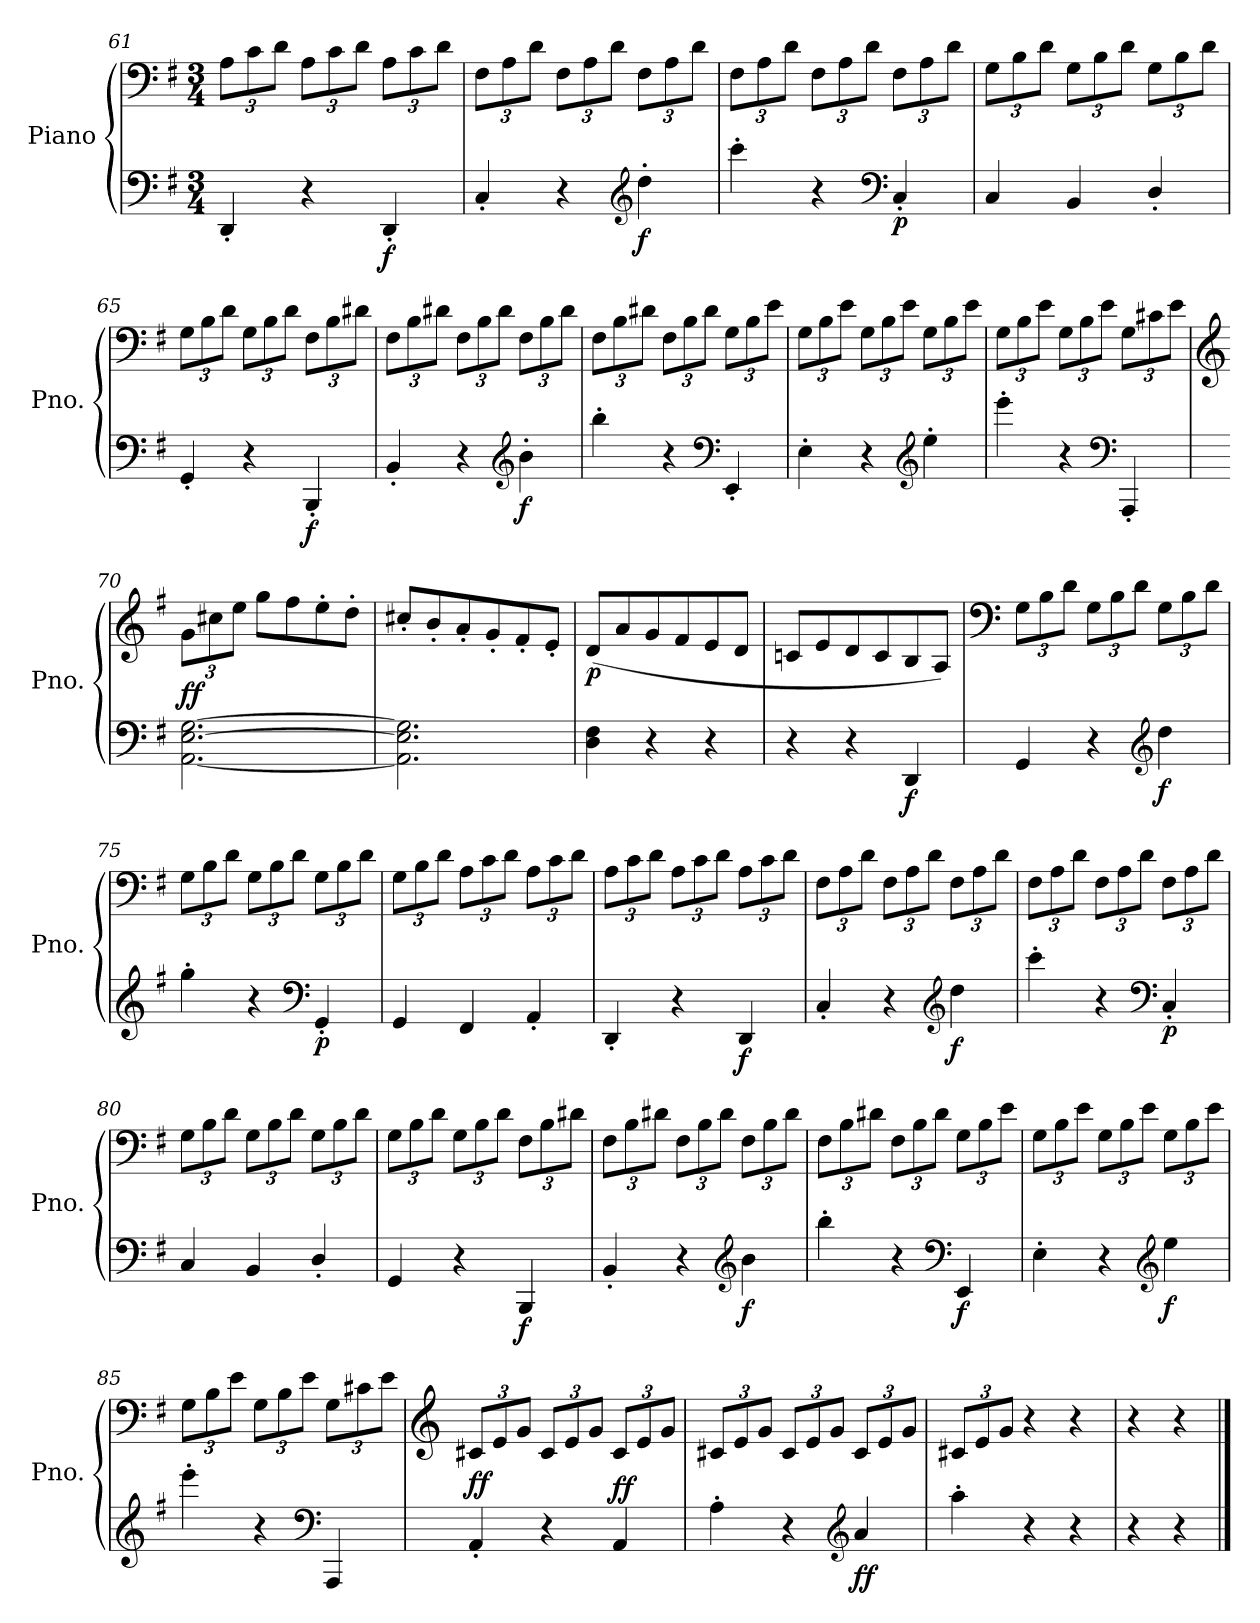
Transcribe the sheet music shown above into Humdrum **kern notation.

**kern	**kern	**dynam
*part1	*part1	*part1
*staff2	*staff1	*staff1/2
*I"Piano	*	*
*I'Pno.	*	*
*clefF4	*clefF4	*
*k[f#]	*k[f#]	*
*M3/4	*M3/4	*
*	*Xbrackettup	*
=61	=61	=61
4DD'/	12A\L	.
.	12c\	.
.	12d\J	.
4r	12A\L	.
.	12c\	.
.	12d\J	.
!	!	!LO:DY:b=2
4DD'/	12A\L	f
.	12c\	.
.	12d\J	.
=62	=62	=62
4C'/	12F#\L	.
.	12A\	.
.	12d\J	.
4r	12F#\L	.
.	12A\	.
.	12d\J	.
*clefG2	*	*
!	!	!LO:DY:b=2
4dd'\	12F#\L	f
.	12A\	.
.	12d\J	.
!!LO:LB:g=z
=63	=63	=63
4ccc'\	12F#\L	.
.	12A\	.
.	12d\J	.
4r	12F#\L	.
.	12A\	.
.	12d\J	.
*clefF4	*	*
!	!	!LO:DY:b=2
4C'/	12F#\L	p
.	12A\	.
.	12d\J	.
=64	=64	=64
4C/	12G\L	.
.	12B\	.
.	12d\J	.
4BB/	12G\L	.
.	12B\	.
.	12d\J	.
4D'/	12G\L	.
.	12B\	.
.	12d\J	.
=65	=65	=65
4GG'/	12G\L	.
.	12B\	.
.	12d\J	.
4r	12G\L	.
.	12B\	.
.	12d\J	.
!	!	!LO:DY:b=2
4BBB'/	12F#\L	f
.	12B\	.
.	12d#X\J	.
=66	=66	=66
4BB'/	12F#\L	.
.	12B\	.
.	12d#X\J	.
4r	12F#\L	.
.	12B\	.
.	12d#\J	.
*clefG2	*	*
!	!	!LO:DY:b=2
4b'\	12F#\L	f
.	12B\	.
.	12d#\J	.
!!LO:LB:g=z
=67	=67	=67
4bb'\	12F#\L	.
.	12B\	.
.	12d#X\J	.
4r	12F#\L	.
.	12B\	.
.	12d#\J	.
*clefF4	*	*
4EE'/	12G\L	.
.	12B\	.
.	12e\J	.
=68	=68	=68
4E'\	12G\L	.
.	12B\	.
.	12e\J	.
4r	12G\L	.
.	12B\	.
.	12e\J	.
*clefG2	*	*
4ee'\	12G\L	.
.	12B\	.
.	12e\J	.
=69	=69	=69
4eee'\	12G\L	.
.	12B\	.
.	12e\J	.
4r	12G\L	.
.	12B\	.
.	12e\J	.
*clefF4	*	*
4AAA'/	12G\L	.
.	12c#X\	.
.	12e\J	.
=70	=70	=70
*	*clefG2	*
!	!	!LO:DY:b
[2.AA\ [2.E\ [2.G\	12g\L	ff
.	12cc#X\	.
.	12ee\J	.
.	8gg\L	.
.	8ff#\	.
.	8ee'\	.
.	8dd'\J	.
=71	=71	=71
2.AA\] 2.E\] 2.G\]	8cc#X'/L	.
.	8b'/	.
.	8a'/	.
.	8g'/	.
.	8f#'/	.
.	8e'/J	.
!!LO:LB:g=z
=72	=72	=72
!	!	!LO:DY:b
4D\ 4F#\	(<8d/L	p
.	8a/	.
4r	8g/	.
.	8f#/	.
4r	8e/	.
.	8d/J	.
=73	=73	=73
4r	8cn/L	.
.	8e/	.
4r	8d/	.
.	8c/	.
!	!	!LO:DY:b=2
4DD/	8B/	f
.	8A/J)	.
=74	=74	=74
*	*clefF4	*
4GG/	12G\L	.
.	12B\	.
.	12d\J	.
4r	12G\L	.
.	12B\	.
.	12d\J	.
*clefG2	*	*
!	!	!LO:DY:b=2
4dd\	12G\L	f
.	12B\	.
.	12d\J	.
=75	=75	=75
4gg'\	12G\L	.
.	12B\	.
.	12d\J	.
4r	12G\L	.
.	12B\	.
.	12d\J	.
*clefF4	*	*
!	!	!LO:DY:b=2
4GG'/	12G\L	p
.	12B\	.
.	12d\J	.
=76	=76	=76
4GG/	12G\L	.
.	12B\	.
.	12d\J	.
4FF#/	12A\L	.
.	12c\	.
.	12d\J	.
4AA'/	12A\L	.
.	12c\	.
.	12d\J	.
!!LO:PB:g=z
=77	=77	=77
4DD'/	12A\L	.
.	12c\	.
.	12d\J	.
4r	12A\L	.
.	12c\	.
.	12d\J	.
!	!	!LO:DY:b=2
4DD/	12A\L	f
.	12c\	.
.	12d\J	.
=78	=78	=78
4C'/	12F#\L	.
.	12A\	.
.	12d\J	.
4r	12F#\L	.
.	12A\	.
.	12d\J	.
*clefG2	*	*
!	!	!LO:DY:b=2
4dd\	12F#\L	f
.	12A\	.
.	12d\J	.
=79	=79	=79
4ccc'\	12F#\L	.
.	12A\	.
.	12d\J	.
4r	12F#\L	.
.	12A\	.
.	12d\J	.
*clefF4	*	*
!	!	!LO:DY:b=2
4C'/	12F#\L	p
.	12A\	.
.	12d\J	.
=80	=80	=80
4C/	12G\L	.
.	12B\	.
.	12d\J	.
4BB/	12G\L	.
.	12B\	.
.	12d\J	.
4D'/	12G\L	.
.	12B\	.
.	12d\J	.
!!LO:LB:g=z
=81	=81	=81
4GG/	12G\L	.
.	12B\	.
.	12d\J	.
4r	12G\L	.
.	12B\	.
.	12d\J	.
!	!	!LO:DY:b=2
4BBB/	12F#\L	f
.	12B\	.
.	12d#X\J	.
=82	=82	=82
4BB'/	12F#\L	.
.	12B\	.
.	12d#X\J	.
4r	12F#\L	.
.	12B\	.
.	12d#\J	.
*clefG2	*	*
!	!	!LO:DY:b=2
4b\	12F#\L	f
.	12B\	.
.	12d#\J	.
=83	=83	=83
4bb'\	12F#\L	.
.	12B\	.
.	12d#X\J	.
4r	12F#\L	.
.	12B\	.
.	12d#\J	.
*clefF4	*	*
!	!	!LO:DY:b=2
4EE/	12G\L	f
.	12B\	.
.	12e\J	.
=84	=84	=84
4E'\	12G\L	.
.	12B\	.
.	12e\J	.
4r	12G\L	.
.	12B\	.
.	12e\J	.
*clefG2	*	*
!	!	!LO:DY:b=2
4ee\	12G\L	f
.	12B\	.
.	12e\J	.
!!LO:LB:g=z
=85	=85	=85
4eee'\	12G\L	.
.	12B\	.
.	12e\J	.
4r	12G\L	.
.	12B\	.
.	12e\J	.
*clefF4	*	*
4AAA/	12G\L	.
.	12c#X\	.
.	12e\J	.
=86	=86	=86
*	*clefG2	*
!	!	!LO:DY:b
4AA'/	12c#X/L	ff
.	12e/	.
.	12g/J	.
4r	12c#/L	.
.	12e/	.
.	12g/J	.
!	!	!LO:DY:a=2
4AA/	12c#/L	ff
.	12e/	.
.	12g/J	.
=87	=87	=87
4A'\	12c#X/L	.
.	12e/	.
.	12g/J	.
4r	12c#/L	.
.	12e/	.
.	12g/J	.
*clefG2	*	*
!	!	!LO:DY:b=2
4a/	12c#/L	ff
.	12e/	.
.	12g/J	.
=88	=88	=88
4aa'\	12c#X/L	.
.	12e/	.
.	12g/J	.
4r	4r	.
4r	4r	.
=89	=89	=89
4r	4r	.
4r	4r	.
==	==	==
*-	*-	*-
